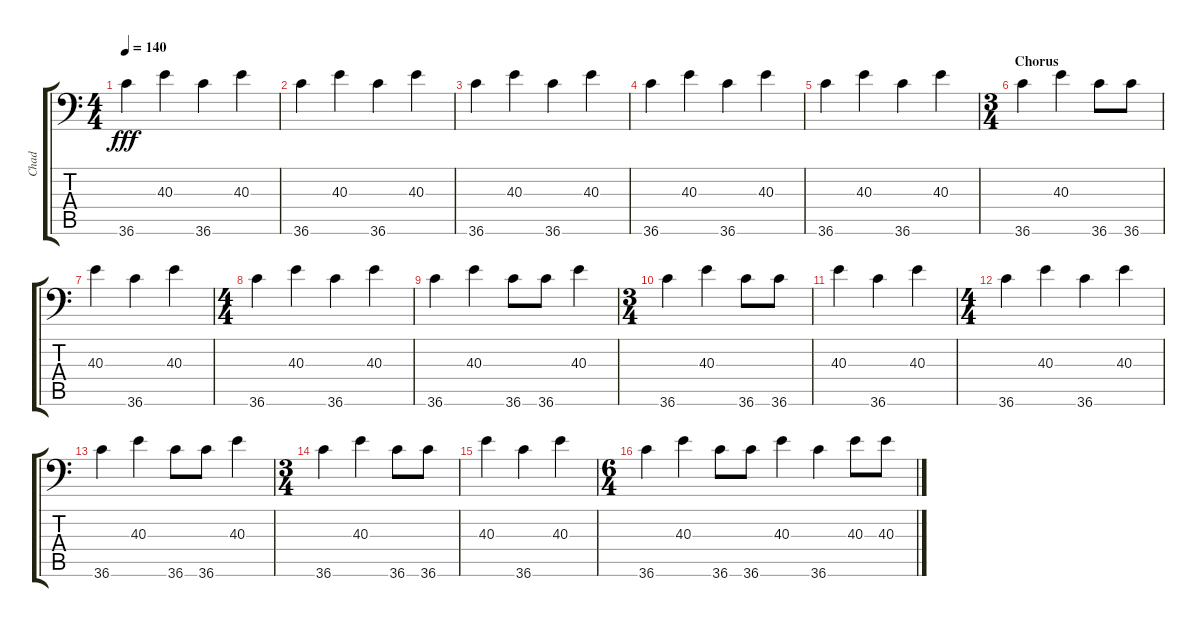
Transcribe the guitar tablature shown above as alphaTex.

\track ("Chad" "Chad") {instrument acousticgrandpiano}
\staff {score tabs}
\tuning (C-1 C-1 C-1 C-1 C-1 C-1) {hide}
\ts (4 4)
\tempo 140
\clef f4
\ks c
36.6.4{dy fff} 40.3.4 36.6.4 40.3.4 |
36.6.4 40.3.4 36.6.4 40.3.4 |
36.6.4 40.3.4 36.6.4 40.3.4 |
36.6.4 40.3.4 36.6.4 40.3.4 |
36.6.4 40.3.4 36.6.4 40.3.4 |
\ts (3 4)
\section ("" "Chorus")
36.6.4 40.3.4 36.6.8 36.6.8 |
40.3.4 36.6.4 40.3.4 |
\ts (4 4)
36.6.4 40.3.4 36.6.4 40.3.4 |
36.6.4 40.3.4 36.6.8 36.6.8 40.3.4 |
\ts (3 4)
36.6.4 40.3.4 36.6.8 36.6.8 |
40.3.4 36.6.4 40.3.4 |
\ts (4 4)
36.6.4 40.3.4 36.6.4 40.3.4 |
36.6.4 40.3.4 36.6.8 36.6.8 40.3.4 |
\ts (3 4)
36.6.4 40.3.4 36.6.8 36.6.8 |
40.3.4 36.6.4 40.3.4 |
\ts (6 4)
36.6.4 40.3.4 36.6.8 36.6.8 40.3.4 36.6.4 40.3.8 40.3.8
